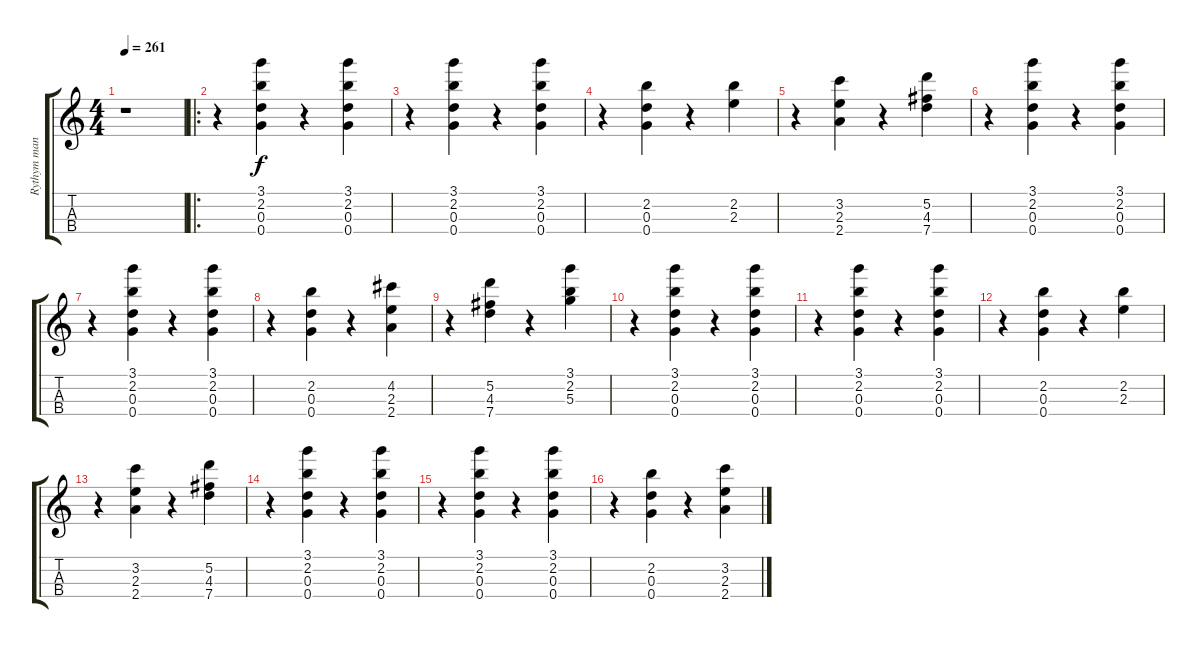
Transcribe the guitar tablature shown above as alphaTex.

\track ("Rythym mandolin" "Rythym man") {instrument banjo}
\staff {score tabs}
\tuning (E5 A4 D4 G3) {hide}
\displaytranspose 12
\ts (4 4)
\tempo 261
\clef g2
\ks c
r.1{dy f instrument banjo} |
\ro
r.4 (3.1 2.2 0.3 0.4).4 r.4 (3.1 2.2 0.3 0.4).4 |
r.4 (3.1 2.2 0.3 0.4).4 r.4 (3.1 2.2 0.3 0.4).4 |
r.4 (2.2 0.3 0.4).4 r.4 (2.2 2.3).4 |
r.4 (3.2 2.3 2.4).4 r.4 (5.2 4.3 7.4).4 |
r.4 (3.1 2.2 0.3 0.4).4 r.4 (3.1 2.2 0.3 0.4).4 |
r.4 (3.1 2.2 0.3 0.4).4 r.4 (3.1 2.2 0.3 0.4).4 |
r.4 (2.2 0.3 0.4).4 r.4 (4.2 2.3 2.4).4 |
r.4 (5.2 4.3 7.4).4 r.4 (3.1 2.2 5.3).4 |
r.4 (3.1 2.2 0.3 0.4).4 r.4 (3.1 2.2 0.3 0.4).4 |
r.4 (3.1 2.2 0.3 0.4).4 r.4 (3.1 2.2 0.3 0.4).4 |
r.4 (2.2 0.3 0.4).4 r.4 (2.2 2.3).4 |
r.4 (3.2 2.3 2.4).4 r.4 (5.2 4.3 7.4).4 |
r.4 (3.1 2.2 0.3 0.4).4 r.4 (3.1 2.2 0.3 0.4).4 |
r.4 (3.1 2.2 0.3 0.4).4 r.4 (3.1 2.2 0.3 0.4).4 |
r.4 (2.2 0.3 0.4).4 r.4 (3.2 2.3 2.4).4
